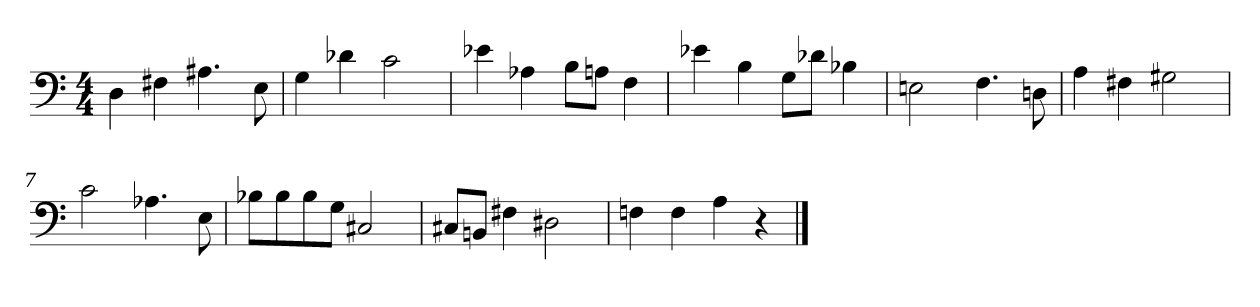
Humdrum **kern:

**kern
*part1
*staff1
*clefF4
*k[]
*C:
*M4/4
=1
4D\
4F#X\
4.A#X\
8E\
=2
4G\
4d-X\
2c\
=3
4e-X\
4A-X\
8B\L
8An\J
4F\
=4
4e-X\
4B\
8G\L
8d-X\J
4B-X\
=5
2En\
4.F\
8Dn\
=6
4A\
4F#X\
2G#X\
=7
2c\
4.A-X\
8E\
=8
8B-X\L
8B-\
8B-\
8G\J
2C#X/
=9
8C#X/L
8BBn/J
4F#X\
2D#X\
=10
4Fn\
4F\
4A\
4r
==
*-
